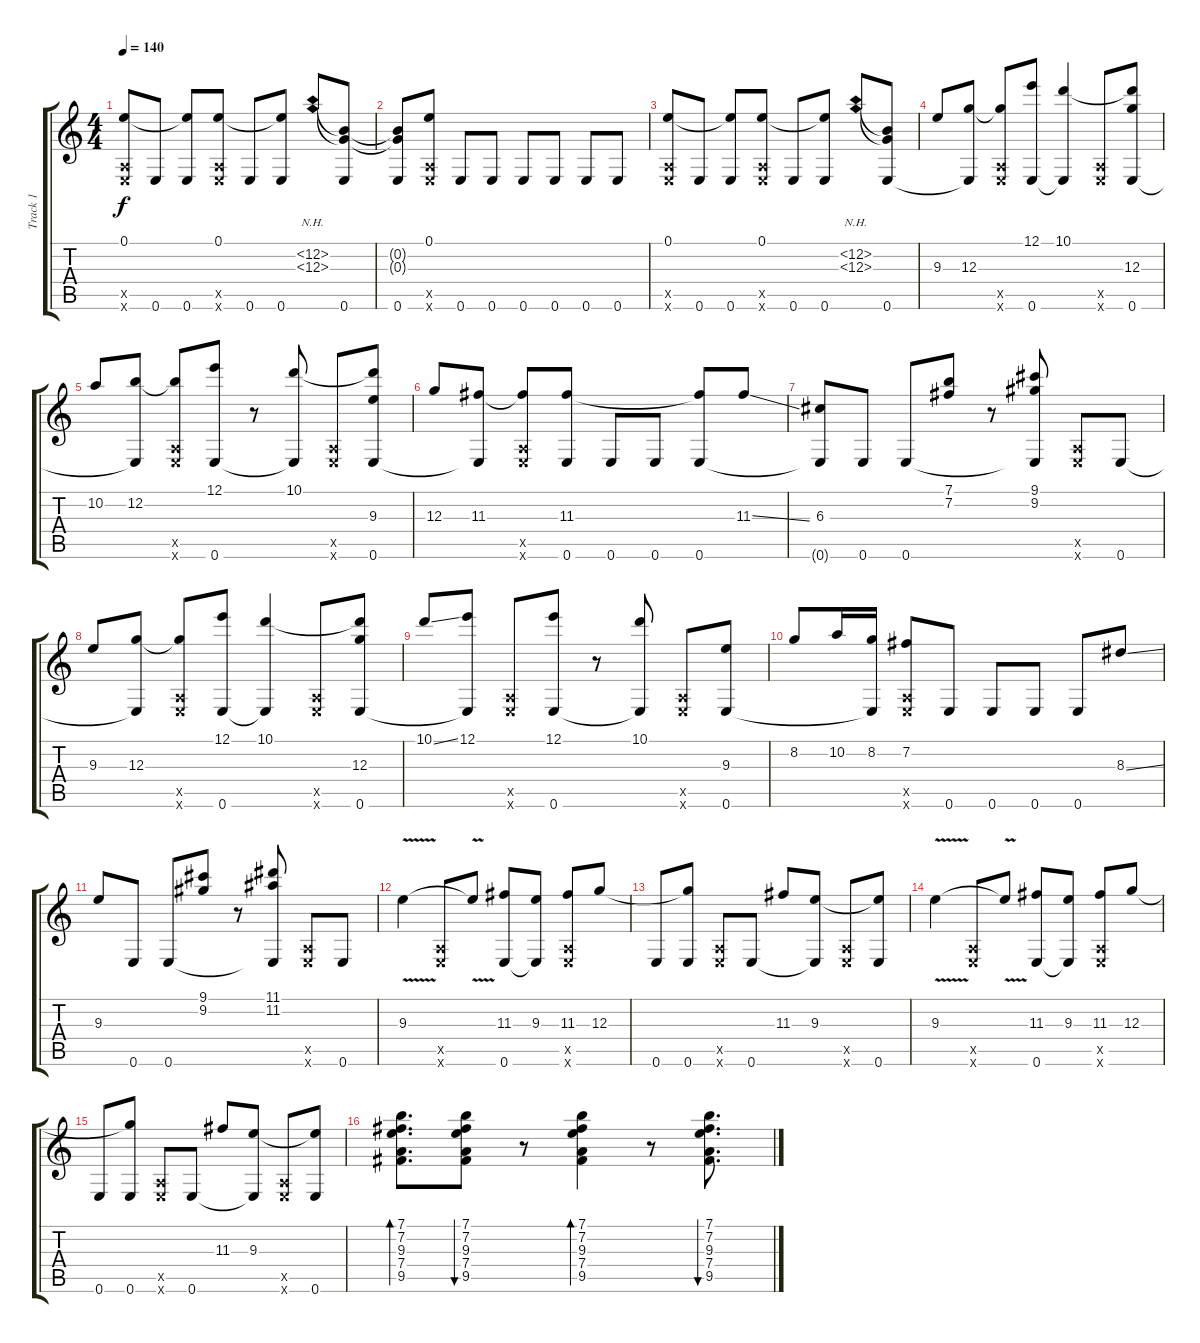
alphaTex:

\track ("Track 1" "Track 1") {instrument acousticguitarsteel}
\staff {score tabs}
\tuning (E4 B3 G3 D3 A2 E2) {hide}
\ts (4 4)
\tempo 140
\clef g2
\ks c
(0.1 0.5{x} 0.6{x}).8{dy f} 0.6.8 (0.1{t} 0.6).8 (0.1 0.5{x} 0.6{x}).8 0.6.8 (0.1{t} 0.6).8 (0.2{nh} 0.3{nh}).8 (0.2{t} 0.3{t} 0.6).8 |
(0.2{t} 0.3{t} 0.6).8 (0.1 0.5{x} 0.6{x}).8 0.6.8 0.6.8 0.6.8 0.6.8 0.6.8 0.6.8 |
(0.1 0.5{x} 0.6{x}).8 0.6.8 (0.1{t} 0.6).8 (0.1 0.5{x} 0.6{x}).8 0.6.8 (0.1{t} 0.6).8 (0.2{nh} 0.3{nh}).8 (0.2{t} 0.3{t} 0.6).8 |
9.3.8 (12.3 0.6{t}).8 (12.3{t} 0.5{x} 0.6{x}).8 (12.1 0.6).8 (10.1 0.6{t}).4 (0.5{x} 0.6{x}).8 (10.1{t} 12.3 0.6).8 |
10.2.8 (12.2 0.6{t}).8 (12.2{t} 0.5{x} 0.6{x}).8 (12.1 0.6).8 r.8 (10.1 0.6{t}).8 (0.5{x} 0.6{x}).8 (10.1{t} 9.3 0.6).8 |
12.3.8 (11.3 0.6{t}).8 (11.3{t} 0.5{x} 0.6{x}).8 (11.3 0.6).8 0.6.8 0.6.8 (11.3{t} 0.6).8 11.3{ss}.8 |
(6.3 0.6{t}).8 0.6.8 0.6.8 (7.1 7.2).8 r.8 (9.1 9.2 0.6{t}).8 (0.5{x} 0.6{x}).8 0.6.8 |
9.3.8 (12.3 0.6{t}).8 (12.3{t} 0.5{x} 0.6{x}).8 (12.1 0.6).8 (10.1 0.6{t}).4 (0.5{x} 0.6{x}).8 (10.1{t} 12.3 0.6).8 |
10.1{ss}.8 (12.1 0.6{t}).8 (0.5{x} 0.6{x}).8 (12.1 0.6).8 r.8 (10.1 0.6{t}).8 (0.5{x} 0.6{x}).8 (9.3 0.6).8 |
8.2.8 10.2.16 (8.2 0.6{t}).16 (7.2 0.5{x} 0.6{x}).8 0.6.8 0.6.8 0.6.8 0.6.8 8.3{ss}.8 |
9.3.8 0.6.8 0.6.8 (9.1 9.2).8 r.8 (11.1 11.2 0.6{t}).8 (0.5{x} 0.6{x}).8 0.6.8 |
9.3{v}.4 (0.5{x} 0.6{x}).8 9.3{t}.8 (11.3 0.6).8 (9.3 0.6{t}).8 (11.3 0.5{x} 0.6{x}).8 12.3.8 |
0.6.8 (12.3{t} 0.6).8 (0.5{x} 0.6{x}).8 0.6.8 11.3.8 (9.3 0.6{t}).8 (0.5{x} 0.6{x}).8 (9.3{t} 0.6).8 |
9.3{v}.4 (0.5{x} 0.6{x}).8 9.3{t}.8 (11.3 0.6).8 (9.3 0.6{t}).8 (11.3 0.5{x} 0.6{x}).8 12.3.8 |
0.6.8 (12.3{t} 0.6).8 (0.5{x} 0.6{x}).8 0.6.8 11.3.8 (9.3 0.6{t}).8 (0.5{x} 0.6{x}).8 (9.3{t} 0.6).8 |
(7.1 7.2 9.3 7.4 9.5).8{d bd 120} (7.1 7.2 9.3 7.4 9.5).8{bu 120} r.8 (7.1 7.2 9.3 7.4 9.5).4{bd 120} r.8 (7.1 7.2 9.3 7.4 9.5).8{d bu 120}
